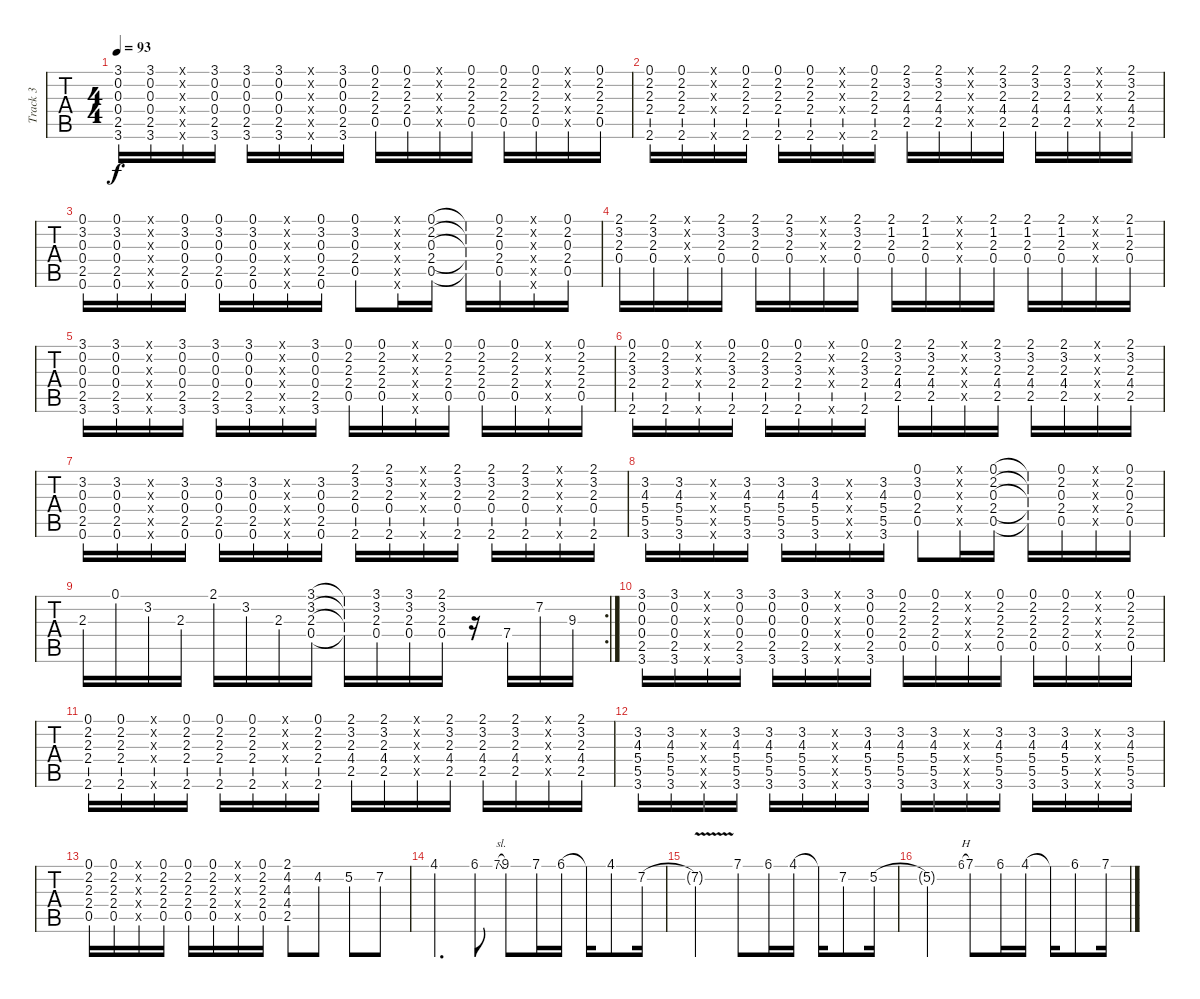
\track ("Track 3" "Track 3") {instrument acousticguitarnylon}
\staff {tabs}
\tuning (E4 B3 G3 D3 A2 E2) {hide}
\ts (4 4)
\tempo 93
\clef g2
\ks d
(3.1 0.2 0.3 0.4 2.5 3.6).16{dy f volume 13} (3.1 0.2 0.3 0.4 2.5 3.6).16 (0.1{x} 0.2{x} 0.3{x} 0.4{x} 0.5{x} 0.6{x}).16 (3.1 0.2 0.3 0.4 2.5 3.6).16 (3.1 0.2 0.3 0.4 2.5 3.6).16 (3.1 0.2 0.3 0.4 2.5 3.6).16 (0.1{x} 0.2{x} 0.3{x} 0.4{x} 0.5{x} 0.6{x}).16 (3.1 0.2 0.3 0.4 2.5 3.6).16 (0.1 2.2 2.3 2.4 0.5).16 (0.1 2.2 2.3 2.4 0.5).16 (0.1{x} 0.2{x} 0.3{x} 0.4{x} 0.5{x}).16 (0.1 2.2 2.3 2.4 0.5).16 (0.1 2.2 2.3 2.4 0.5).16 (0.1 2.2 2.3 2.4 0.5).16 (0.1{x} 0.2{x} 0.3{x} 0.4{x} 0.5{x}).16 (0.1 2.2 2.3 2.4 0.5).16 |
(0.1 2.2 2.3 2.4 2.6).16 (0.1 2.2 2.3 2.4 2.6).16 (0.1{x} 0.2{x} 0.3{x} 0.4{x} 0.6{x}).16 (0.1 2.2 2.3 2.4 2.6).16 (0.1 2.2 2.3 2.4 2.6).16 (0.1 2.2 2.3 2.4 2.6).16 (0.1{x} 0.2{x} 0.3{x} 0.4{x} 0.6{x}).16 (0.1 2.2 2.3 2.4 2.6).16 (2.1 3.2 2.3 4.4 2.5).16 (2.1 3.2 2.3 4.4 2.5).16 (0.1{x} 0.2{x} 0.3{x} 0.4{x} 0.5{x}).16 (2.1 3.2 2.3 4.4 2.5).16 (2.1 3.2 2.3 4.4 2.5).16 (2.1 3.2 2.3 4.4 2.5).16 (0.1{x} 0.2{x} 0.3{x} 0.4{x} 0.5{x}).16 (2.1 3.2 2.3 4.4 2.5).16 |
(0.1 3.2 0.3 0.4 2.5 0.6).16 (0.1 3.2 0.3 0.4 2.5 0.6).16 (0.1{x} 0.2{x} 0.3{x} 0.4{x} 0.5{x} 0.6{x}).16 (0.1 3.2 0.3 0.4 2.5 0.6).16 (0.1 3.2 0.3 0.4 2.5 0.6).16 (0.1 3.2 0.3 0.4 2.5 0.6).16 (0.1{x} 0.2{x} 0.3{x} 0.4{x} 0.5{x} 0.6{x}).16 (0.1 3.2 0.3 0.4 2.5 0.6).16 (0.1 3.2 0.3 2.4 0.5).8 (0.1{x} 0.2{x} 0.3{x} 0.4{x} 0.5{x} 0.6{x}).16 (0.1 2.2 0.3 2.4 0.5).16 (0.1{t} 2.2{t} 0.3{t} 2.4{t} 0.5{t}).16 (0.1 2.2 0.3 2.4 0.5).16 (0.1{x} 0.2{x} 0.3{x} 0.4{x} 0.5{x} 0.6{x}).16 (0.1 2.2 0.3 2.4 0.5).16 |
(2.1 3.2 2.3 0.4).16 (2.1 3.2 2.3 0.4).16 (0.1{x} 0.2{x} 0.3{x} 0.4{x}).16 (2.1 3.2 2.3 0.4).16 (2.1 3.2 2.3 0.4).16 (2.1 3.2 2.3 0.4).16 (0.1{x} 0.2{x} 0.3{x} 0.4{x}).16 (2.1 3.2 2.3 0.4).16 (2.1 1.2 2.3 0.4).16 (2.1 1.2 2.3 0.4).16 (0.1{x} 0.2{x} 0.3{x} 0.4{x}).16 (2.1 1.2 2.3 0.4).16 (2.1 1.2 2.3 0.4).16 (2.1 1.2 2.3 0.4).16 (0.1{x} 0.2{x} 0.3{x} 0.4{x}).16 (2.1 1.2 2.3 0.4).16 |
(3.1 0.2 0.3 0.4 2.5 3.6).16 (3.1 0.2 0.3 0.4 2.5 3.6).16 (0.1{x} 0.2{x} 0.3{x} 0.4{x} 0.5{x} 0.6{x}).16 (3.1 0.2 0.3 0.4 2.5 3.6).16 (3.1 0.2 0.3 0.4 2.5 3.6).16 (3.1 0.2 0.3 0.4 2.5 3.6).16 (0.1{x} 0.2{x} 0.3{x} 0.4{x} 0.5{x} 0.6{x}).16 (3.1 0.2 0.3 0.4 2.5 3.6).16 (0.1 2.2 2.3 2.4 0.5).16 (0.1 2.2 2.3 2.4 0.5).16 (0.1{x} 0.2{x} 0.3{x} 0.4{x} 0.5{x} 0.6{x}).16 (0.1 2.2 2.3 2.4 0.5).16 (0.1 2.2 2.3 2.4 0.5).16 (0.1 2.2 2.3 2.4 0.5).16 (0.1{x} 0.2{x} 0.3{x} 0.4{x} 0.5{x} 0.6{x}).16 (0.1 2.2 2.3 2.4 0.5).16 |
(0.1 2.2 3.3 2.4 2.6).16 (0.1 2.2 3.3 2.4 2.6).16 (0.1{x} 0.2{x} 0.3{x} 0.4{x} 0.6{x}).16 (0.1 2.2 3.3 2.4 2.6).16 (0.1 2.2 3.3 2.4 2.6).16 (0.1 2.2 3.3 2.4 2.6).16 (0.1{x} 0.2{x} 0.3{x} 0.4{x} 0.6{x}).16 (0.1 2.2 3.3 2.4 2.6).16 (2.1 3.2 2.3 4.4 2.5).16 (2.1 3.2 2.3 4.4 2.5).16 (0.1{x} 0.2{x} 0.3{x} 0.4{x} 0.5{x}).16 (2.1 3.2 2.3 4.4 2.5).16 (2.1 3.2 2.3 4.4 2.5).16 (2.1 3.2 2.3 4.4 2.5).16 (0.1{x} 0.2{x} 0.3{x} 0.4{x} 0.5{x}).16 (2.1 3.2 2.3 4.4 2.5).16 |
(3.2 0.3 0.4 2.5 0.6).16 (3.2 0.3 0.4 2.5 0.6).16 (0.2{x} 0.3{x} 0.4{x} 0.5{x} 0.6{x}).16 (3.2 0.3 0.4 2.5 0.6).16 (3.2 0.3 0.4 2.5 0.6).16 (3.2 0.3 0.4 2.5 0.6).16 (0.2{x} 0.3{x} 0.4{x} 0.5{x} 0.6{x}).16 (3.2 0.3 0.4 2.5 0.6).16 (2.1 3.2 2.3 0.4 2.6).16 (2.1 3.2 2.3 0.4 2.6).16 (0.1{x} 0.2{x} 0.3{x} 0.4{x} 0.6{x}).16 (2.1 3.2 2.3 0.4 2.6).16 (2.1 3.2 2.3 0.4 2.6).16 (2.1 3.2 2.3 0.4 2.6).16 (0.1{x} 0.2{x} 0.3{x} 0.4{x} 0.6{x}).16 (2.1 3.2 2.3 0.4 2.6).16 |
(3.2 4.3 5.4 5.5 3.6).16 (3.2 4.3 5.4 5.5 3.6).16 (0.2{x} 0.3{x} 0.4{x} 0.5{x} 0.6{x}).16 (3.2 4.3 5.4 5.5 3.6).16 (3.2 4.3 5.4 5.5 3.6).16 (3.2 4.3 5.4 5.5 3.6).16 (0.2{x} 0.3{x} 0.4{x} 0.5{x} 0.6{x}).16 (3.2 4.3 5.4 5.5 3.6).16 (0.1 3.2 0.3 2.4 0.5).8 (0.1{x} 0.2{x} 0.3{x} 0.4{x} 0.5{x}).16 (0.1 2.2 0.3 2.4 0.5).16 (0.1{t} 2.2{t} 0.3{t} 2.4{t} 0.5{t}).16 (0.1 2.2 0.3 2.4 0.5).16 (0.1{x} 0.2{x} 0.3{x} 0.4{x} 0.5{x}).16 (0.1 2.2 0.3 2.4 0.5).16 |
\rc 2
2.3.16 0.1.16 3.2.16 2.3.16 2.1.16 3.2.16 2.3.16 (3.1 3.2 2.3 0.4).16 (3.1{t} 3.2{t} 2.3{t} 0.4{t}).16 (3.1 3.2 2.3 0.4).16 (3.1 3.2 2.3 0.4).16 (2.1 3.2 2.3 0.4).16 r.16 7.4.16 7.2.16 9.3.16 |
(3.1 0.2 0.3 0.4 2.5 3.6).16 (3.1 0.2 0.3 0.4 2.5 3.6).16 (0.1{x} 0.2{x} 0.3{x} 0.4{x} 0.5{x} 0.6{x}).16 (3.1 0.2 0.3 0.4 2.5 3.6).16 (3.1 0.2 0.3 0.4 2.5 3.6).16 (3.1 0.2 0.3 0.4 2.5 3.6).16 (0.1{x} 0.2{x} 0.3{x} 0.4{x} 0.5{x} 0.6{x}).16 (3.1 0.2 0.3 0.4 2.5 3.6).16 (0.1 2.2 2.3 2.4 0.5).16 (0.1 2.2 2.3 2.4 0.5).16 (0.1{x} 0.2{x} 0.3{x} 0.4{x} 0.5{x}).16 (0.1 2.2 2.3 2.4 0.5).16 (0.1 2.2 2.3 2.4 0.5).16 (0.1 2.2 2.3 2.4 0.5).16 (0.1{x} 0.2{x} 0.3{x} 0.4{x} 0.5{x}).16 (0.1 2.2 2.3 2.4 0.5).16 |
(0.1 2.2 2.3 2.4 2.6).16 (0.1 2.2 2.3 2.4 2.6).16 (0.1{x} 0.2{x} 0.3{x} 0.4{x} 0.6{x}).16 (0.1 2.2 2.3 2.4 2.6).16 (0.1 2.2 2.3 2.4 2.6).16 (0.1 2.2 2.3 2.4 2.6).16 (0.1{x} 0.2{x} 0.3{x} 0.4{x} 0.6{x}).16 (0.1 2.2 2.3 2.4 2.6).16 (2.1 3.2 2.3 4.4 2.5).16 (2.1 3.2 2.3 4.4 2.5).16 (0.1{x} 0.2{x} 0.3{x} 0.4{x} 0.5{x}).16 (2.1 3.2 2.3 4.4 2.5).16 (2.1 3.2 2.3 4.4 2.5).16 (2.1 3.2 2.3 4.4 2.5).16 (0.1{x} 0.2{x} 0.3{x} 0.4{x} 0.5{x}).16 (2.1 3.2 2.3 4.4 2.5).16 |
(3.2 4.3 5.4 5.5 3.6).16 (3.2 4.3 5.4 5.5 3.6).16 (0.2{x} 0.3{x} 0.4{x} 0.5{x} 0.6{x}).16 (3.2 4.3 5.4 5.5 3.6).16 (3.2 4.3 5.4 5.5 3.6).16 (3.2 4.3 5.4 5.5 3.6).16 (0.2{x} 0.3{x} 0.4{x} 0.5{x} 0.6{x}).16 (3.2 4.3 5.4 5.5 3.6).16 (3.2 4.3 5.4 5.5 3.6).16 (3.2 4.3 5.4 5.5 3.6).16 (0.2{x} 0.3{x} 0.4{x} 0.5{x} 0.6{x}).16 (3.2 4.3 5.4 5.5 3.6).16 (3.2 4.3 5.4 5.5 3.6).16 (3.2 4.3 5.4 5.5 3.6).16 (0.2{x} 0.3{x} 0.4{x} 0.5{x} 0.6{x}).16 (3.2 4.3 5.4 5.5 3.6).16 |
(0.1 2.2 2.3 2.4 0.5).16 (0.1 2.2 2.3 2.4 0.5).16 (0.1{x} 0.2{x} 0.3{x} 0.4{x} 0.5{x}).16 (0.1 2.2 2.3 2.4 0.5).16 (0.1 2.2 2.3 2.4 0.5).16 (0.1 2.2 2.3 2.4 0.5).16 (0.1{x} 0.2{x} 0.3{x} 0.4{x} 0.5{x}).16 (0.1 2.2 2.3 2.4 0.5).16 (2.1 4.2 4.3 4.4 2.5).8 4.2.8{volume 13} 5.2.8 7.2.8 |
4.1.4{d} 6.1.8 7.1{sl}.8{gr onbeat} 9.1.8 7.1.16 6.1.16 6.1{t}.16 4.1.8 7.2.16 |
7.2{v t}.2 7.1.8 6.1.16 4.1.16 4.1{t}.16 7.2.8 5.2.16 |
5.2{t}.2 6.1{h}.8{gr onbeat} 7.1.8 6.1.16 4.1.16 4.1{t}.16 6.1.8 7.1.16
